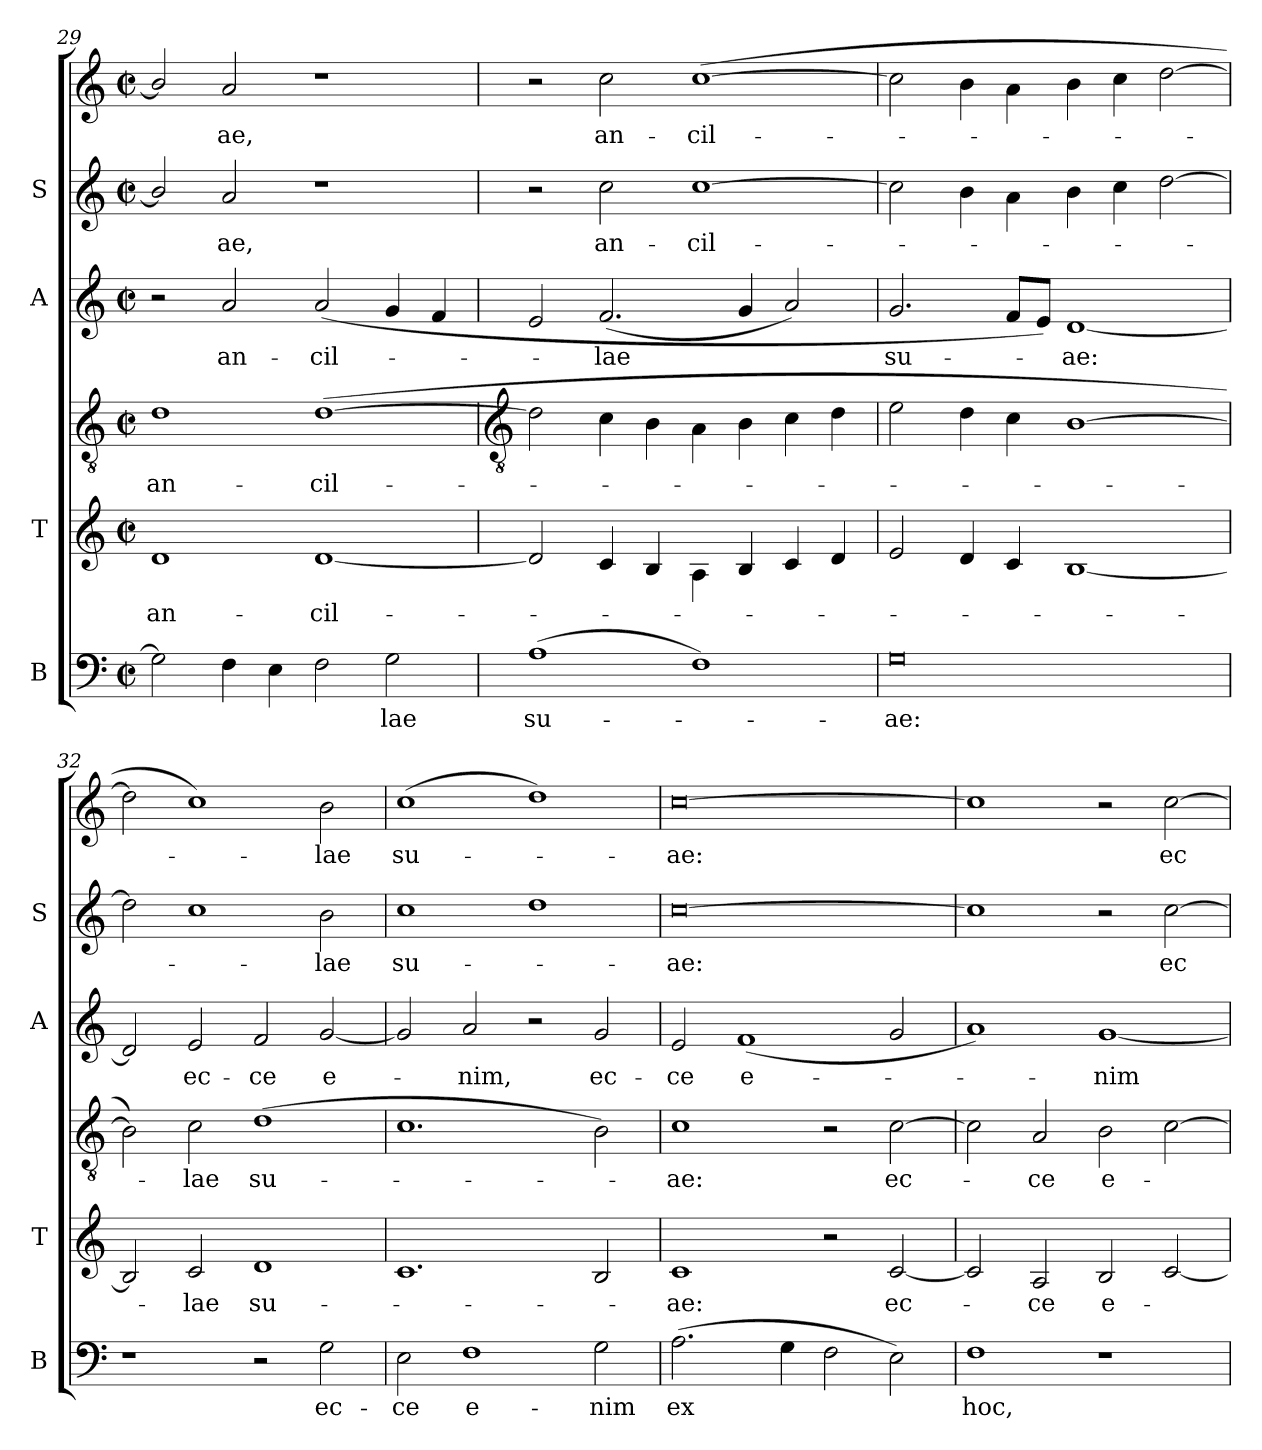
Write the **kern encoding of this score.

**kern	**text	**kern	**text	**kern	**text	**kern	**text	**kern	**text	**kern	**text
*part4	*part4	*part3	*part3	*part3	*part3	*part2	*part2	*part1	*part1	*part1	*part1
*staff6	*staff6	*staff5	*staff5	*staff4	*staff4	*staff3	*staff3	*staff2	*staff2	*staff1	*staff1
*I"B	*	*I"T	*	*	*	*I"A	*	*I"S	*	*	*
*I'B	*	*I'T	*	*	*	*I'A	*	*I'S	*	*	*
*clefF4	*	*	*	*clefGv2	*	*clefG2	*	*	*	*clefG2	*
*k[]	*	*k[]	*	*k[]	*	*k[]	*	*k[]	*	*k[]	*
*C:	*	*C:	*	*C:	*	*C:	*	*C:	*	*C:	*
*M4/2	*	*M4/2	*	*M4/2	*	*M4/2	*	*M4/2	*	*M4/2	*
*met(c|)	*	*met(c|)	*	*met(c|)	*	*met(c|)	*	*met(c|)	*	*met(c|)	*
=29	=29	=29	=29	=29	=29	=29	=29	=29	=29	=29	=29
!	!	!	!LO:LY:b	!	!LO:LY:b	!	!	!	!	!	!
2G]	.	1d	an-	1d	an-	2r	.	2b/]	.	2b/]	.
!	!	!	!	!	!	!	!LO:LY:b	!	!LO:LY:b	!	!LO:LY:b
4F	.	.	.	.	.	2a	an-	2a	ae,	2a	ae,
4E	.	.	.	.	.	.	.	.	.	.	.
!	!	!	!LO:LY:b	!	!LO:LY:b	!	!LO:LY:b	!	!	!	!
2F	.	[1d	-cil-	(>[1d	-cil-	(<2a	-cil-	1r	.	1r	.
!	!LO:LY:b	!	!	!	!	!	!	!	!	!	!
2G	lae	.	.	.	.	4g	.	.	.	.	.
.	.	.	.	.	.	4f	.	.	.	.	.
!!LO:LB:g=z
=30	=30	=30	=30	=30	=30	=30	=30	=30	=30	=30	=30
*	*	*	*	*clefGv2	*	*	*	*	*	*	*
!	!LO:LY:b	!	!	!	!	!	!	!	!	!	!
(>1A	su-	2d]	.	2d]	.	2e	.	2r	.	2r	.
!	!	!	!	!	!	!	!LO:LY:b	!	!LO:LY:b	!	!LO:LY:b
.	.	4c	.	4c	.	(<2.f	lae	2cc	an-	2cc	an-
.	.	4B	.	4B	.	.	.	.	.	.	.
!	!	!	!	!	!	!	!	!	!LO:LY:b	!	!LO:LY:b
1F)	.	4A\	.	4A\	.	.	.	[1cc	-cil-	(>[1cc	-cil-
.	.	4B	.	4B	.	4g	.	.	.	.	.
.	.	4c	.	4c	.	2a)	.	.	.	.	.
.	.	4d	.	4d	.	.	.	.	.	.	.
=31	=31	=31	=31	=31	=31	=31	=31	=31	=31	=31	=31
!	!LO:LY:b	!	!	!	!	!	!LO:LY:b	!	!	!	!
0G	ae:	2e	.	2e	.	2.g	su-	2cc]	.	2cc]	.
.	.	4d	.	4d	.	.	.	4b	.	4b	.
.	.	4c	.	4c	.	8fL	.	4a\	.	4a\	.
.	.	.	.	.	.	8eJ)	.	.	.	.	.
!	!	!	!	!	!	!	!LO:LY:b	!	!	!	!
.	.	[1B	.	[1B	.	[1d	ae:	4b	.	4b	.
.	.	.	.	.	.	.	.	4cc	.	4cc	.
.	.	.	.	.	.	.	.	[2dd	.	[2dd	.
=32	=32	=32	=32	=32	=32	=32	=32	=32	=32	=32	=32
1r	.	2B]	.	2B])	.	2d]	.	2dd]	.	2dd]	.
!	!	!	!LO:LY:b	!	!LO:LY:b	!	!LO:LY:b	!	!	!	!
.	.	2c	lae	2c	lae	2e	ec-	1cc	.	1cc)	.
!	!	!	!LO:LY:b	!	!LO:LY:b	!	!LO:LY:b	!	!	!	!
2r	.	1d	su-	(>1d	su-	2f	-ce	.	.	.	.
!	!LO:LY:b	!	!	!	!	!	!LO:LY:b	!	!LO:LY:b	!	!LO:LY:b
2G	ec-	.	.	.	.	[2g	e-	2b	lae	2b	lae
=33	=33	=33	=33	=33	=33	=33	=33	=33	=33	=33	=33
!	!LO:LY:b	!	!	!	!	!	!	!	!LO:LY:b	!	!LO:LY:b
2E	-ce	1.c	.	1.c	.	2g]	.	1cc	su-	(>1cc	su-
!	!LO:LY:b	!	!	!	!	!	!LO:LY:b	!	!	!	!
1F	e-	.	.	.	.	2a	nim,	.	.	.	.
.	.	.	.	.	.	2r	.	1dd	.	1dd)	.
!	!LO:LY:b	!	!	!	!	!	!LO:LY:b	!	!	!	!
2G	-nim	2B	.	2B)	.	2g	ec-	.	.	.	.
=34	=34	=34	=34	=34	=34	=34	=34	=34	=34	=34	=34
!	!LO:LY:b	!	!LO:LY:b	!	!LO:LY:b	!	!LO:LY:b	!	!LO:LY:b	!	!LO:LY:b
(>2.A	ex	1c	ae:	1c	ae:	2e	-ce	[0cc	ae:	[0cc	ae:
!	!	!	!	!	!	!	!LO:LY:b	!	!	!	!
.	.	.	.	.	.	(<1f	e-	.	.	.	.
4G	.	.	.	.	.	.	.	.	.	.	.
2F	.	2r	.	2r	.	.	.	.	.	.	.
!	!	!	!LO:LY:b	!	!LO:LY:b	!	!	!	!	!	!
2E)	.	[2c	ec-	[2c	ec-	2g	.	.	.	.	.
=35	=35	=35	=35	=35	=35	=35	=35	=35	=35	=35	=35
!	!LO:LY:b	!	!	!	!	!	!	!	!	!	!
1F	hoc,	2c]	.	2c]	.	1a)	.	1cc]	.	1cc]	.
!	!	!	!LO:LY:b	!	!LO:LY:b	!	!	!	!	!	!
.	.	2A	ce	2A	ce	.	.	.	.	.	.
!	!	!	!LO:LY:b	!	!LO:LY:b	!	!LO:LY:b	!	!	!	!
1r	.	2B	e-	2B	e-	[1g	nim	2r	.	2r	.
!	!	!	!	!	!	!	!	!	!LO:LY:b	!	!LO:LY:b
.	.	[2c	.	[2c	.	.	.	[2cc	ec-	[2cc	ec-
=	=	=	=	=	=	=	=	=	=	=	=
*-	*-	*-	*-	*-	*-	*-	*-	*-	*-	*-	*-
